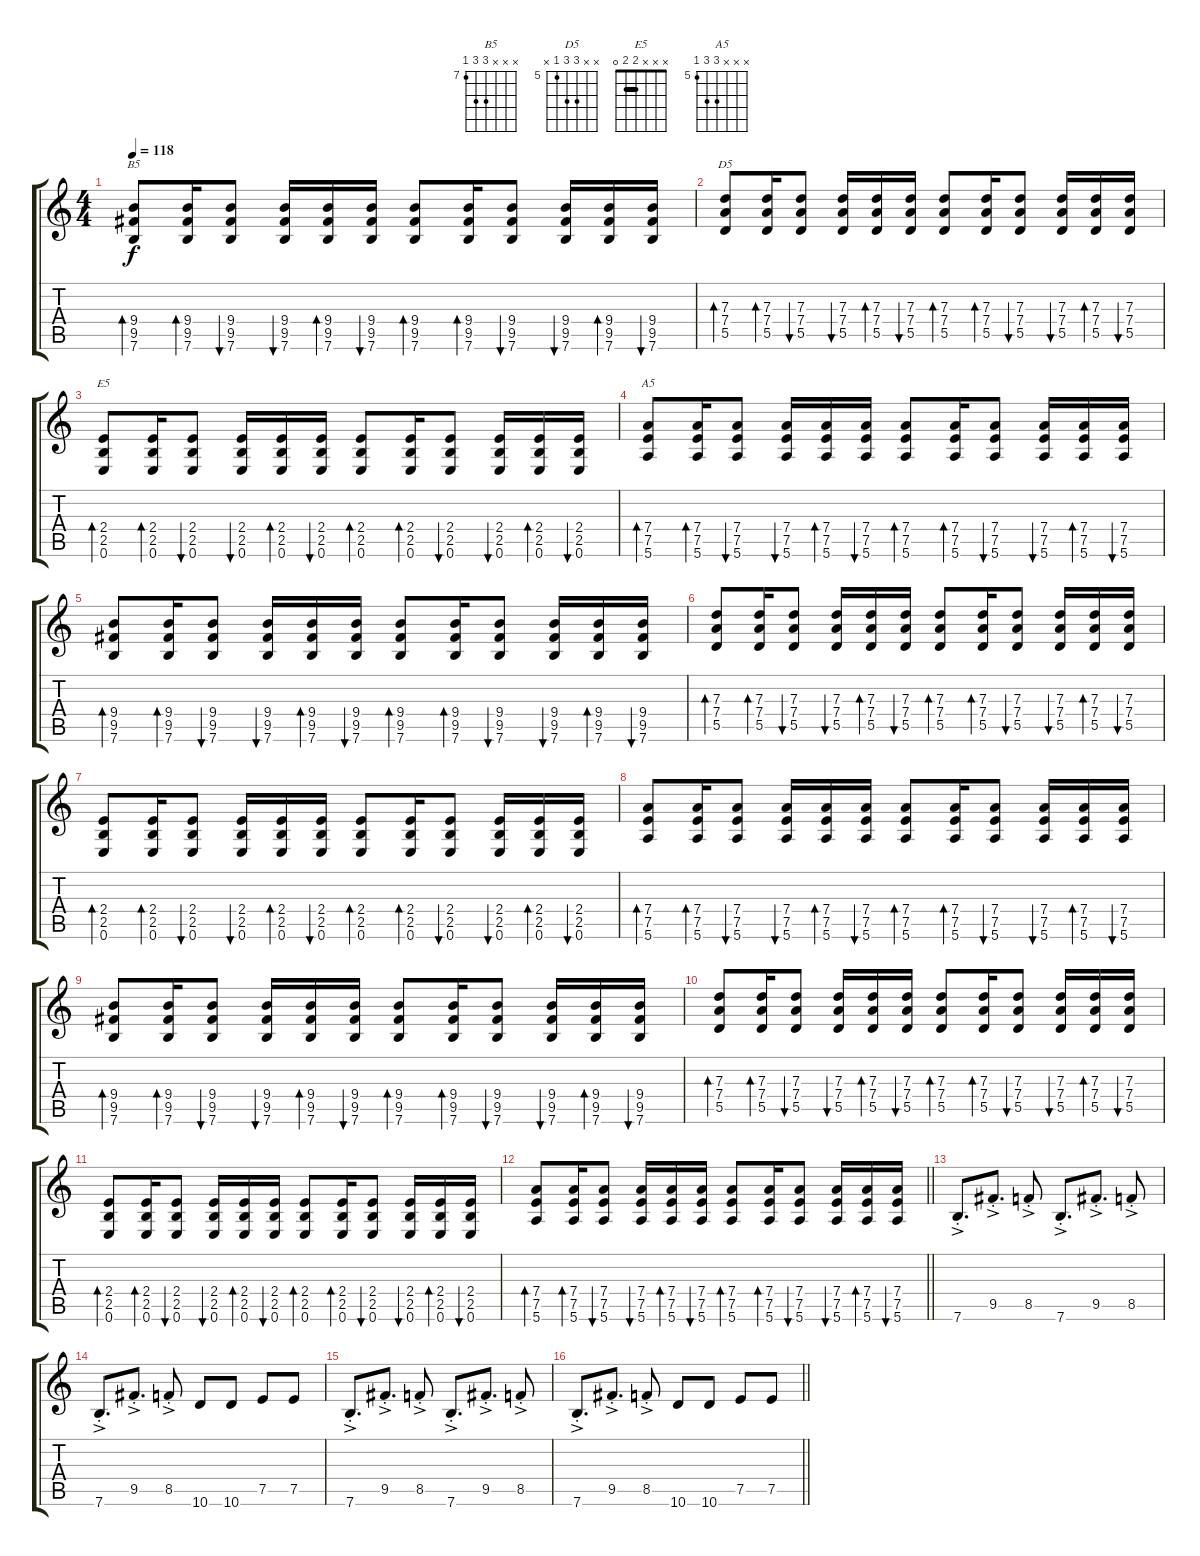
\track "" {instrument overdrivenguitar}
\staff {score tabs}
\tuning (E4 B3 G3 D3 A2 E2) {hide}
\chord ("B5" x x x 9 9 7) {firstfret 7}
\chord ("D5" x x 7 7 5 x) {firstfret 5}
\chord ("E5" x x x 2 2 0) {barre 2}
\chord ("A5" x x x 7 7 5) {firstfret 5}
\ts (4 4)
\tempo 118
\clef g2
\ks c
(9.4 9.5 7.6).8{bd 30 ch "B5" dy f} (9.4 9.5 7.6).16{bd 30} (9.4 9.5 7.6).8{bu 30} (9.4 9.5 7.6).16{bu 30} (9.4 9.5 7.6).16{bd 30} (9.4 9.5 7.6).16{bu 30} (9.4 9.5 7.6).8{bd 30} (9.4 9.5 7.6).16{bd 30} (9.4 9.5 7.6).8{bu 30} (9.4 9.5 7.6).16{bu 30} (9.4 9.5 7.6).16{bd 30} (9.4 9.5 7.6).16{bu 30} |
(7.3 7.4 5.5).8{bd 30 ch "D5"} (7.3 7.4 5.5).16{bd 30} (7.3 7.4 5.5).8{bu 30} (7.3 7.4 5.5).16{bu 30} (7.3 7.4 5.5).16{bd 30} (7.3 7.4 5.5).16{bu 30} (7.3 7.4 5.5).8{bd 30} (7.3 7.4 5.5).16{bd 30} (7.3 7.4 5.5).8{bu 30} (7.3 7.4 5.5).16{bu 30} (7.3 7.4 5.5).16{bd 30} (7.3 7.4 5.5).16{bu 30} |
(2.4 2.5 0.6).8{bd 30 ch "E5"} (2.4 2.5 0.6).16{bd 30} (2.4 2.5 0.6).8{bu 30} (2.4 2.5 0.6).16{bu 30} (2.4 2.5 0.6).16{bd 30} (2.4 2.5 0.6).16{bu 30} (2.4 2.5 0.6).8{bd 30} (2.4 2.5 0.6).16{bd 30} (2.4 2.5 0.6).8{bu 30} (2.4 2.5 0.6).16{bu 30} (2.4 2.5 0.6).16{bd 30} (2.4 2.5 0.6).16{bu 30} |
(7.4 7.5 5.6).8{bd 30 ch "A5"} (7.4 7.5 5.6).16{bd 30} (7.4 7.5 5.6).8{bu 30} (7.4 7.5 5.6).16{bu 30} (7.4 7.5 5.6).16{bd 30} (7.4 7.5 5.6).16{bu 30} (7.4 7.5 5.6).8{bd 30} (7.4 7.5 5.6).16{bd 30} (7.4 7.5 5.6).8{bu 30} (7.4 7.5 5.6).16{bu 30} (7.4 7.5 5.6).16{bd 30} (7.4 7.5 5.6).16{bu 30} |
(9.4 9.5 7.6).8{bd 30} (9.4 9.5 7.6).16{bd 30} (9.4 9.5 7.6).8{bu 30} (9.4 9.5 7.6).16{bu 30} (9.4 9.5 7.6).16{bd 30} (9.4 9.5 7.6).16{bu 30} (9.4 9.5 7.6).8{bd 30} (9.4 9.5 7.6).16{bd 30} (9.4 9.5 7.6).8{bu 30} (9.4 9.5 7.6).16{bu 30} (9.4 9.5 7.6).16{bd 30} (9.4 9.5 7.6).16{bu 30} |
(7.3 7.4 5.5).8{bd 30} (7.3 7.4 5.5).16{bd 30} (7.3 7.4 5.5).8{bu 30} (7.3 7.4 5.5).16{bu 30} (7.3 7.4 5.5).16{bd 30} (7.3 7.4 5.5).16{bu 30} (7.3 7.4 5.5).8{bd 30} (7.3 7.4 5.5).16{bd 30} (7.3 7.4 5.5).8{bu 30} (7.3 7.4 5.5).16{bu 30} (7.3 7.4 5.5).16{bd 30} (7.3 7.4 5.5).16{bu 30} |
(2.4 2.5 0.6).8{bd 30} (2.4 2.5 0.6).16{bd 30} (2.4 2.5 0.6).8{bu 30} (2.4 2.5 0.6).16{bu 30} (2.4 2.5 0.6).16{bd 30} (2.4 2.5 0.6).16{bu 30} (2.4 2.5 0.6).8{bd 30} (2.4 2.5 0.6).16{bd 30} (2.4 2.5 0.6).8{bu 30} (2.4 2.5 0.6).16{bu 30} (2.4 2.5 0.6).16{bd 30} (2.4 2.5 0.6).16{bu 30} |
(7.4 7.5 5.6).8{bd 30} (7.4 7.5 5.6).16{bd 30} (7.4 7.5 5.6).8{bu 30} (7.4 7.5 5.6).16{bu 30} (7.4 7.5 5.6).16{bd 30} (7.4 7.5 5.6).16{bu 30} (7.4 7.5 5.6).8{bd 30} (7.4 7.5 5.6).16{bd 30} (7.4 7.5 5.6).8{bu 30} (7.4 7.5 5.6).16{bu 30} (7.4 7.5 5.6).16{bd 30} (7.4 7.5 5.6).16{bu 30} |
(9.4 9.5 7.6).8{bd 30} (9.4 9.5 7.6).16{bd 30} (9.4 9.5 7.6).8{bu 30} (9.4 9.5 7.6).16{bu 30} (9.4 9.5 7.6).16{bd 30} (9.4 9.5 7.6).16{bu 30} (9.4 9.5 7.6).8{bd 30} (9.4 9.5 7.6).16{bd 30} (9.4 9.5 7.6).8{bu 30} (9.4 9.5 7.6).16{bu 30} (9.4 9.5 7.6).16{bd 30} (9.4 9.5 7.6).16{bu 30} |
(7.3 7.4 5.5).8{bd 30} (7.3 7.4 5.5).16{bd 30} (7.3 7.4 5.5).8{bu 30} (7.3 7.4 5.5).16{bu 30} (7.3 7.4 5.5).16{bd 30} (7.3 7.4 5.5).16{bu 30} (7.3 7.4 5.5).8{bd 30} (7.3 7.4 5.5).16{bd 30} (7.3 7.4 5.5).8{bu 30} (7.3 7.4 5.5).16{bu 30} (7.3 7.4 5.5).16{bd 30} (7.3 7.4 5.5).16{bu 30} |
(2.4 2.5 0.6).8{bd 30} (2.4 2.5 0.6).16{bd 30} (2.4 2.5 0.6).8{bu 30} (2.4 2.5 0.6).16{bu 30} (2.4 2.5 0.6).16{bd 30} (2.4 2.5 0.6).16{bu 30} (2.4 2.5 0.6).8{bd 30} (2.4 2.5 0.6).16{bd 30} (2.4 2.5 0.6).8{bu 30} (2.4 2.5 0.6).16{bu 30} (2.4 2.5 0.6).16{bd 30} (2.4 2.5 0.6).16{bu 30} |
\barLineRight lightlight
(7.4 7.5 5.6).8{bd 30} (7.4 7.5 5.6).16{bd 30} (7.4 7.5 5.6).8{bu 30} (7.4 7.5 5.6).16{bu 30} (7.4 7.5 5.6).16{bd 30} (7.4 7.5 5.6).16{bu 30} (7.4 7.5 5.6).8{bd 30} (7.4 7.5 5.6).16{bd 30} (7.4 7.5 5.6).8{bu 30} (7.4 7.5 5.6).16{bu 30} (7.4 7.5 5.6).16{bd 30} (7.4 7.5 5.6).16{bu 30} |
7.6{ac st}.8{d} 9.5{ac st}.8{d} 8.5{ac st}.8 7.6{ac st}.8{d} 9.5{ac st}.8{d} 8.5{ac st}.8 |
7.6{ac st}.8{d} 9.5{ac st}.8{d} 8.5{ac st}.8 10.6.8 10.6.8 7.5.8 7.5.8 |
7.6{ac st}.8{d} 9.5{ac st}.8{d} 8.5{ac st}.8 7.6{ac st}.8{d} 9.5{ac st}.8{d} 8.5{ac st}.8 |
\barLineRight lightlight
7.6{ac st}.8{d} 9.5{ac st}.8{d} 8.5{ac st}.8 10.6.8 10.6.8 7.5.8 7.5.8
